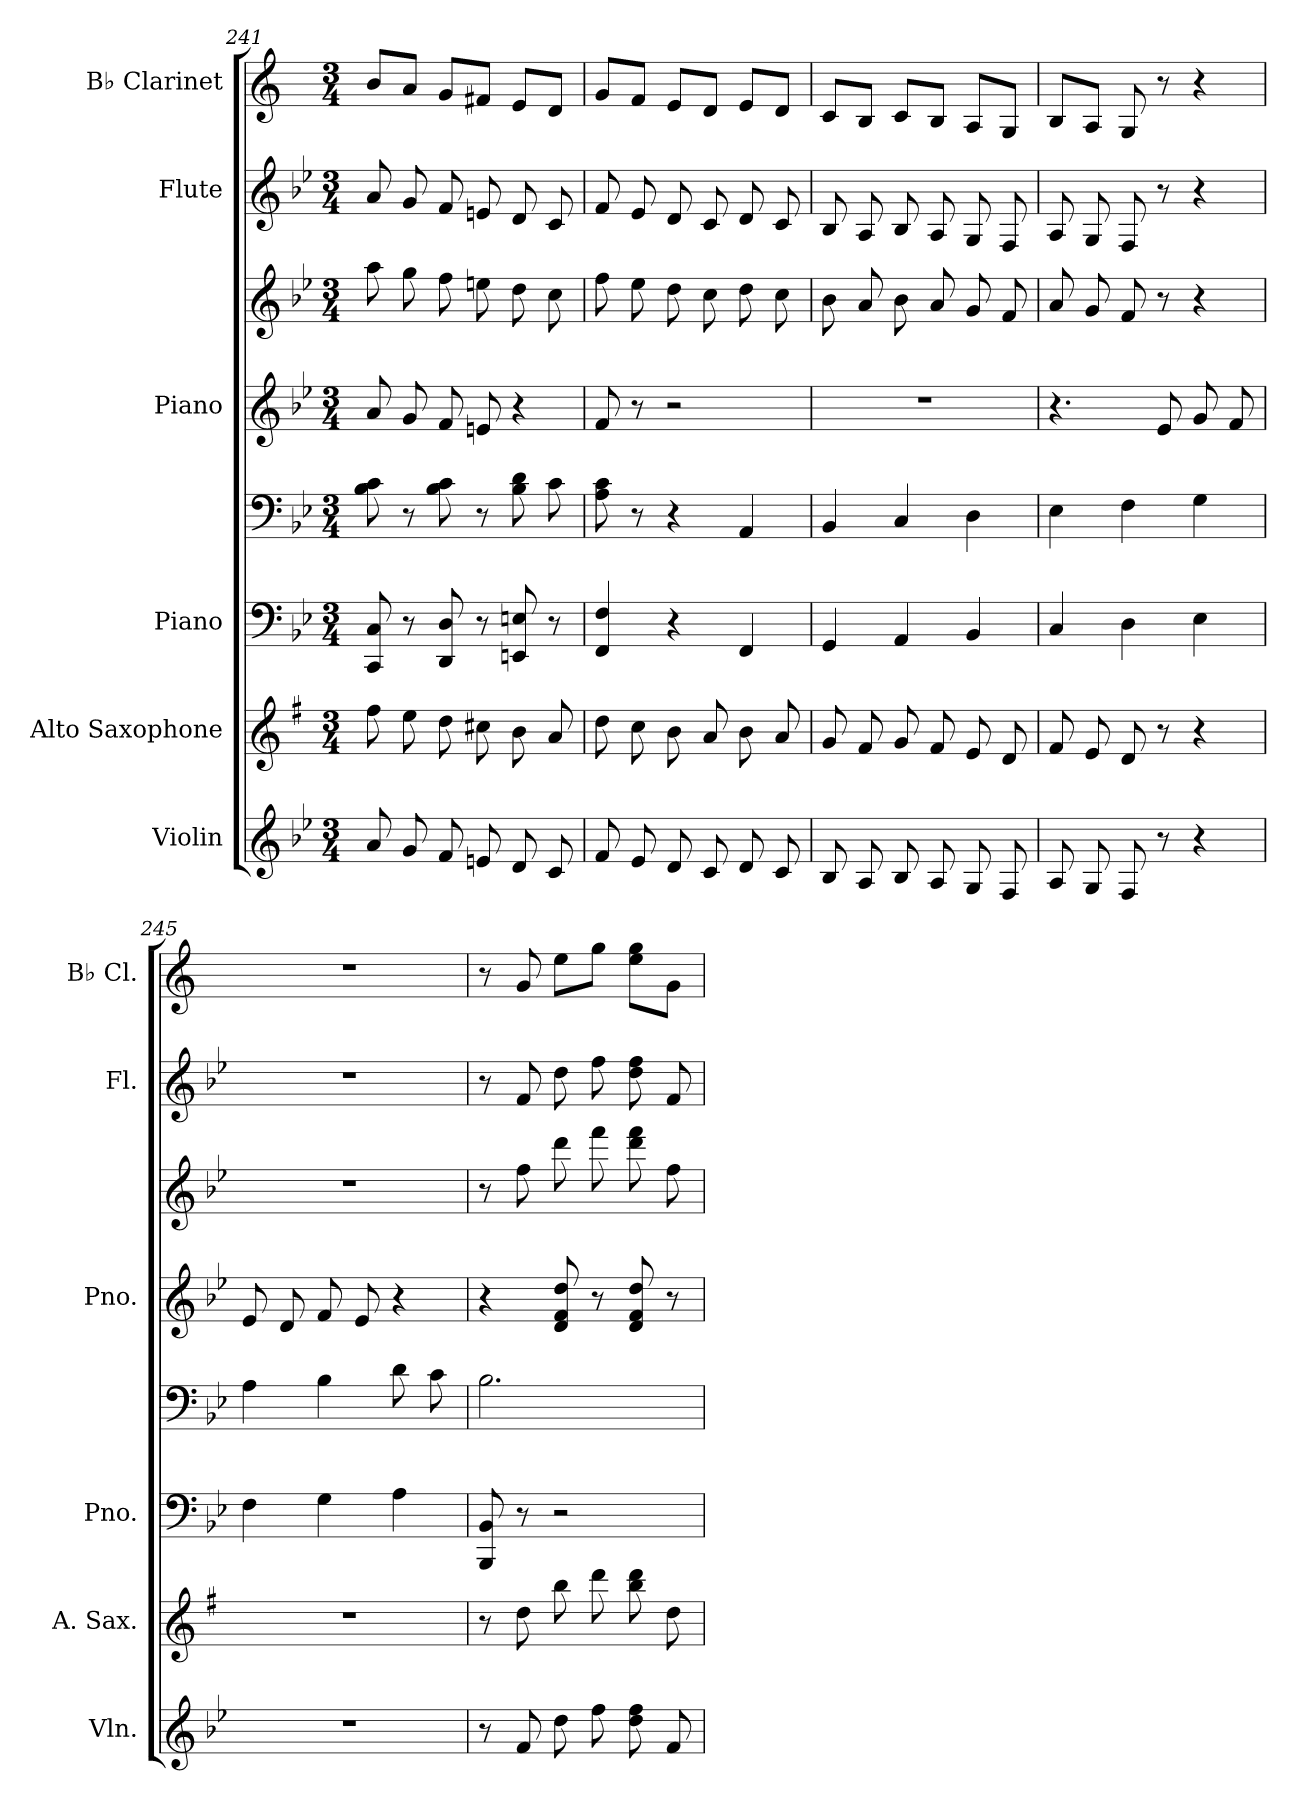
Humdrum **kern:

**kern	**kern	**kern	**kern	**kern	**kern	**kern	**kern
*part6	*part5	*part4	*part4	*part3	*part3	*part2	*part1
*staff8	*staff7	*staff6	*staff5	*staff4	*staff3	*staff2	*staff1
*I"Violin	*I"Alto Saxophone	*I"Piano	*	*I"Piano	*	*I"Flute	*I"B♭ Clarinet
*I'Vln.	*I'A. Sax.	*I'Pno.	*	*I'Pno.	*	*I'Fl.	*I'B♭ Cl.
*clefG2	*clefG2	*clefF4	*clefF4	*clefG2	*clefG2	*clefG2	*clefG2
*	*ITrd5c9	*	*	*	*	*	*ITrd1c2
*k[b-e-]	*k[b-e-]	*k[b-e-]	*k[b-e-]	*k[b-e-]	*k[b-e-]	*k[b-e-]	*k[b-e-]
*M3/4	*M3/4	*M3/4	*M3/4	*M3/4	*M3/4	*M3/4	*M3/4
=241	=241	=241	=241	=241	=241	=241	=241
8a/	8a\	8CC/ 8C/	8B-\ 8c\	8a/	8aa\	8a/	8a/L
8g/	8g\	8r	8r	8g/	8gg\	8g/	8g/J
8f/	8f\	8DD/ 8D/	8B-\ 8c\	8f/	8ff\	8f/	8f/L
8en/	8en\	8r	8r	8en/	8een\	8en/	8en/J
8d/	8d\	8EEn/ 8En/	8B-\ 8d\	4r	8dd\	8d/	8d/L
8c/	8c/	8r	8c\	.	8cc\	8c/	8c/J
=242	=242	=242	=242	=242	=242	=242	=242
8f/	8f\	4FF/ 4F/	8A\ 8c\	8f/	8ff\	8f/	8f/L
8e-/	8e-\	.	8r	8r	8ee-\	8e-/	8e-/J
8d/	8d\	4r	4r	2r	8dd\	8d/	8d/L
8c/	8c/	.	.	.	8cc\	8c/	8c/J
8d/	8d\	4FF/	4AA/	.	8dd\	8d/	8d/L
8c/	8c/	.	.	.	8cc\	8c/	8c/J
=243	=243	=243	=243	=243	=243	=243	=243
8B-/	8B-/	4GG/	4BB-/	2.r	8b-\	8B-/	8B-/L
8A/	8A/	.	.	.	8a/	8A/	8A/J
8B-/	8B-/	4AA/	4C/	.	8b-\	8B-/	8B-/L
8A/	8A/	.	.	.	8a/	8A/	8A/J
8G/	8G/	4BB-/	4D\	.	8g/	8G/	8G/L
8F/	8F/	.	.	.	8f/	8F/	8F/J
=244	=244	=244	=244	=244	=244	=244	=244
8A/	8A/	4C/	4E-\	4.r	8a/	8A/	8A/L
8G/	8G/	.	.	.	8g/	8G/	8G/J
8F/	8F/	4D\	4F\	.	8f/	8F/	8F/
8r	8r	.	.	8e-/	8r	8r	8r
4r	4r	4E-\	4G\	8g/	4r	4r	4r
.	.	.	.	8f/	.	.	.
=245	=245	=245	=245	=245	=245	=245	=245
2.r	2.r	4F\	4A\	8e-/	2.r	2.r	2.r
.	.	.	.	8d/	.	.	.
.	.	4G\	4B-\	8f/	.	.	.
.	.	.	.	8e-/	.	.	.
.	.	4A\	8d\	4r	.	.	.
.	.	.	8c\	.	.	.	.
!!LO:LB:g=z
=246	=246	=246	=246	=246	=246	=246	=246
8r	8r	8BBB-/ 8BB-/	2.B-\	4r	8r	8r	8r
8f/	8f\	8r	.	.	8ff\	8f/	8f/
8dd\	8dd\	2r	.	8d/ 8f/ 8dd/	8ddd\	8dd\	8dd\L
8ff\	8ff\	.	.	8r	8fff\	8ff\	8ff\J
8dd\ 8ff\	8dd\ 8ff\	.	.	8d/ 8f/ 8dd/	8ddd\ 8fff\	8dd\ 8ff\	8dd\ 8ff\L
8f/	8f\	.	.	8r	8ff\	8f/	8f\J
=	=	=	=	=	=	=	=
*-	*-	*-	*-	*-	*-	*-	*-
